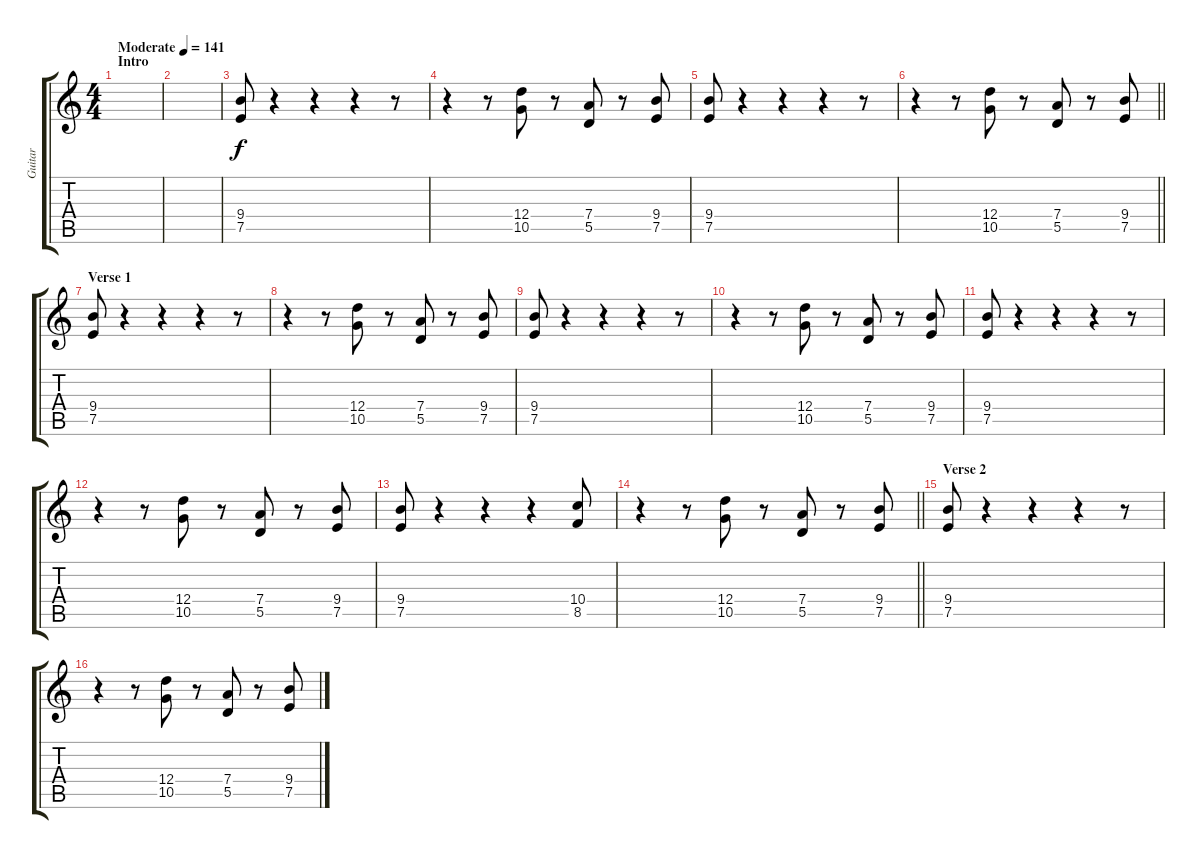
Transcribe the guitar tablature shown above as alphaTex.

\track ("Guitar" "Guitar") {instrument distortionguitar}
\staff {score tabs}
\tuning (E4 B3 G3 D3 A2 E2) {hide}
\ts (4 4)
\section ("" "Intro")
\tempo (141 "Moderate")
\clef g2
\ks c
|
|
(9.4 7.5).8 r.4 r.4 r.4 r.8 |
r.4 r.8 (12.4 10.5).8 r.8 (7.4 5.5).8 r.8 (9.4 7.5).8 |
(9.4 7.5).8 r.4 r.4 r.4 r.8 |
\barLineRight lightlight
r.4 r.8 (12.4 10.5).8 r.8 (7.4 5.5).8 r.8 (9.4 7.5).8 |
\section ("" "Verse 1")
(9.4 7.5).8 r.4 r.4 r.4 r.8 |
r.4 r.8 (12.4 10.5).8 r.8 (7.4 5.5).8 r.8 (9.4 7.5).8 |
(9.4 7.5).8 r.4 r.4 r.4 r.8 |
r.4 r.8 (12.4 10.5).8 r.8 (7.4 5.5).8 r.8 (9.4 7.5).8 |
(9.4 7.5).8 r.4 r.4 r.4 r.8 |
r.4 r.8 (12.4 10.5).8 r.8 (7.4 5.5).8 r.8 (9.4 7.5).8 |
(9.4 7.5).8 r.4 r.4 r.4 (10.4 8.5).8 |
\barLineRight lightlight
r.4 r.8 (12.4 10.5).8 r.8 (7.4 5.5).8 r.8 (9.4 7.5).8 |
\section ("" "Verse 2")
(9.4 7.5).8 r.4 r.4 r.4 r.8 |
r.4 r.8 (12.4 10.5).8 r.8 (7.4 5.5).8 r.8 (9.4 7.5).8
